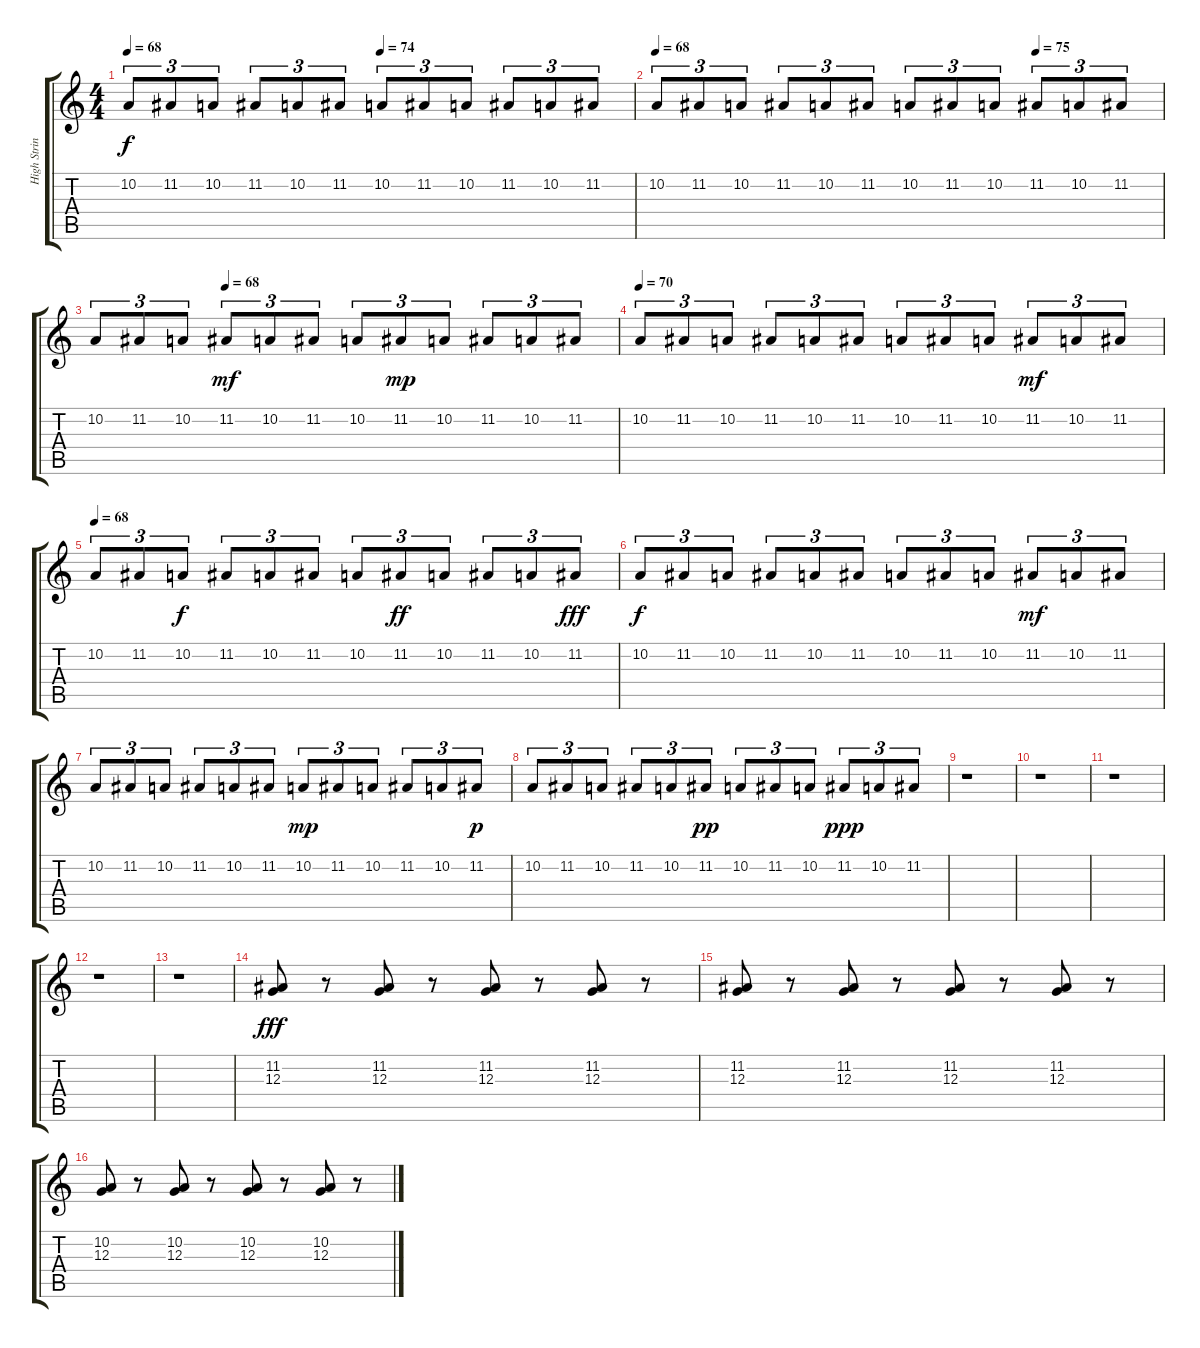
\track ("High Strings" "High Strin") {instrument stringensemble2}
\staff {score tabs}
\tuning (E4 B3 G3 D3 A2 E2) {hide}
\ts (4 4)
\tempo 68
\tempo (74 0.5)
\clef g2
\ks c
10.2.8{tu (3 2) dy f} 11.2.8{tu (3 2)} 10.2.8{tu (3 2)} 11.2.8{tu (3 2)} 10.2.8{tu (3 2)} 11.2.8{tu (3 2)} 10.2.8{tu (3 2)} 11.2.8{tu (3 2)} 10.2.8{tu (3 2)} 11.2.8{tu (3 2)} 10.2.8{tu (3 2)} 11.2.8{tu (3 2)} |
\tempo 68
\tempo (75 0.75)
10.2.8{tu (3 2)} 11.2.8{tu (3 2)} 10.2.8{tu (3 2)} 11.2.8{tu (3 2)} 10.2.8{tu (3 2)} 11.2.8{tu (3 2)} 10.2.8{tu (3 2)} 11.2.8{tu (3 2)} 10.2.8{tu (3 2)} 11.2.8{tu (3 2)} 10.2.8{tu (3 2)} 11.2.8{tu (3 2)} |
\tempo (68 0.25)
10.2.8{tu (3 2)} 11.2.8{tu (3 2)} 10.2.8{tu (3 2)} 11.2.8{tu (3 2) dy mf} 10.2.8{tu (3 2)} 11.2.8{tu (3 2)} 10.2.8{tu (3 2)} 11.2.8{tu (3 2) dy mp} 10.2.8{tu (3 2)} 11.2.8{tu (3 2)} 10.2.8{tu (3 2)} 11.2.8{tu (3 2)} |
\tempo 70
10.2.8{tu (3 2)} 11.2.8{tu (3 2)} 10.2.8{tu (3 2)} 11.2.8{tu (3 2)} 10.2.8{tu (3 2)} 11.2.8{tu (3 2)} 10.2.8{tu (3 2)} 11.2.8{tu (3 2)} 10.2.8{tu (3 2)} 11.2.8{tu (3 2) dy mf} 10.2.8{tu (3 2)} 11.2.8{tu (3 2)} |
\tempo 68
10.2.8{tu (3 2)} 11.2.8{tu (3 2)} 10.2.8{tu (3 2) dy f} 11.2.8{tu (3 2)} 10.2.8{tu (3 2)} 11.2.8{tu (3 2)} 10.2.8{tu (3 2)} 11.2.8{tu (3 2) dy ff} 10.2.8{tu (3 2)} 11.2.8{tu (3 2)} 10.2.8{tu (3 2)} 11.2.8{tu (3 2) dy fff} |
10.2.8{tu (3 2) dy f} 11.2.8{tu (3 2)} 10.2.8{tu (3 2)} 11.2.8{tu (3 2)} 10.2.8{tu (3 2)} 11.2.8{tu (3 2)} 10.2.8{tu (3 2)} 11.2.8{tu (3 2)} 10.2.8{tu (3 2)} 11.2.8{tu (3 2) dy mf} 10.2.8{tu (3 2)} 11.2.8{tu (3 2)} |
10.2.8{tu (3 2)} 11.2.8{tu (3 2)} 10.2.8{tu (3 2)} 11.2.8{tu (3 2)} 10.2.8{tu (3 2)} 11.2.8{tu (3 2)} 10.2.8{tu (3 2) dy mp} 11.2.8{tu (3 2)} 10.2.8{tu (3 2)} 11.2.8{tu (3 2)} 10.2.8{tu (3 2)} 11.2.8{tu (3 2) dy p} |
10.2.8{tu (3 2)} 11.2.8{tu (3 2)} 10.2.8{tu (3 2)} 11.2.8{tu (3 2)} 10.2.8{tu (3 2)} 11.2.8{tu (3 2) dy pp} 10.2.8{tu (3 2)} 11.2.8{tu (3 2)} 10.2.8{tu (3 2)} 11.2.8{tu (3 2) dy ppp} 10.2.8{tu (3 2)} 11.2.8{tu (3 2)} |
r.1 |
r.1 |
r.1 |
r.1 |
r.1 |
(11.2 12.3).8{dy fff volume 16} r.8 (11.2 12.3).8 r.8 (11.2 12.3).8 r.8 (11.2 12.3).8 r.8 |
(11.2 12.3).8{volume 16} r.8 (11.2 12.3).8 r.8 (11.2 12.3).8 r.8 (11.2 12.3).8 r.8 |
(10.2 12.3).8 r.8 (10.2 12.3).8 r.8 (10.2 12.3).8 r.8 (10.2 12.3).8 r.8
